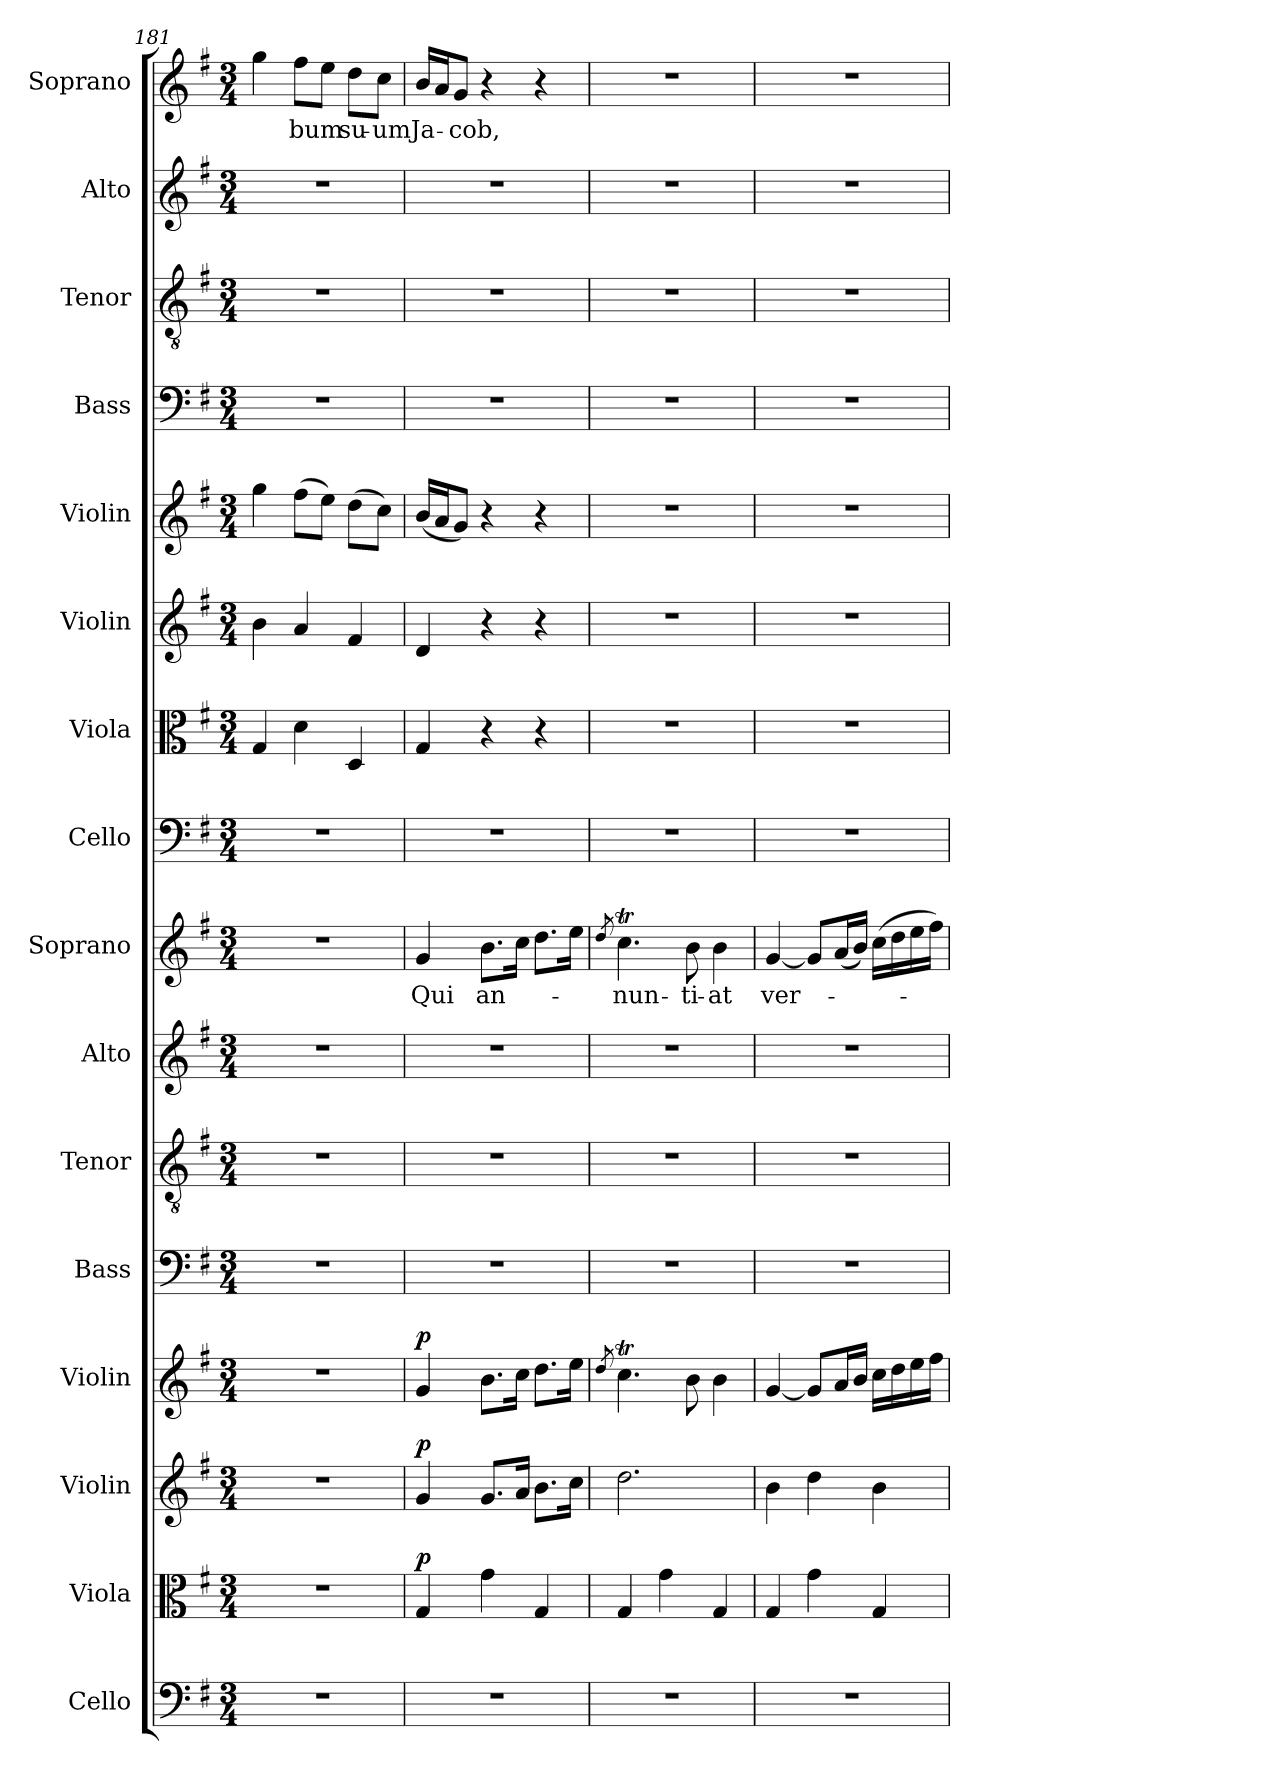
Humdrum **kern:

**kern	**kern	**dynam	**kern	**dynam	**kern	**dynam	**kern	**kern	**kern	**kern	**text	**kern	**kern	**kern	**kern	**kern	**kern	**kern	**kern	**text
*part16	*part15	*part15	*part14	*part14	*part13	*part13	*part12	*part11	*part10	*part9	*part9	*part8	*part7	*part6	*part5	*part4	*part3	*part2	*part1	*part1
*staff16	*staff15	*staff15	*staff14	*staff14	*staff13	*staff13	*staff12	*staff11	*staff10	*staff9	*staff9	*staff8	*staff7	*staff6	*staff5	*staff4	*staff3	*staff2	*staff1	*staff1
*I"Cello	*I"Viola	*	*I"Violin	*	*I"Violin	*	*I"Bass	*I"Tenor	*I"Alto	*I"Soprano	*	*I"Cello	*I"Viola	*I"Violin	*I"Violin	*I"Bass	*I"Tenor	*I"Alto	*I"Soprano	*
*	*I'Vla.	*	*I'Vln.	*	*I'Vln.	*	*I'B	*I'T	*I'A	*I'S	*	*	*I'Vla.	*I'Vln.	*I'Vln.	*I'B	*I'T	*I'A	*I'S	*
*clefF4	*clefC3	*	*clefG2	*	*clefG2	*	*clefF4	*clefGv2	*clefG2	*clefG2	*	*clefF4	*clefC3	*clefG2	*clefG2	*clefF4	*clefGv2	*clefG2	*clefG2	*
*k[f#]	*k[f#]	*	*k[f#]	*	*k[f#]	*	*k[f#]	*k[f#]	*k[f#]	*k[f#]	*	*k[f#]	*k[f#]	*k[f#]	*k[f#]	*k[f#]	*k[f#]	*k[f#]	*k[f#]	*
*e:	*e:	*	*e:	*	*e:	*	*e:	*e:	*e:	*e:	*	*e:	*e:	*e:	*e:	*e:	*e:	*e:	*e:	*
*M3/4	*M3/4	*	*M3/4	*	*M3/4	*	*M3/4	*M3/4	*M3/4	*M3/4	*	*M3/4	*M3/4	*M3/4	*M3/4	*M3/4	*M3/4	*M3/4	*M3/4	*
=181	=181	=181	=181	=181	=181	=181	=181	=181	=181	=181	=181	=181	=181	=181	=181	=181	=181	=181	=181	=181
2.r	2.r	.	2.r	.	2.r	.	2.r	2.r	2.r	2.r	.	2.r	4G/	4b\	4gg\	2.r	2.r	2.r	4gg\	.
!	!	!	!	!	!	!	!	!	!	!	!	!	!	!	!	!	!	!	!	!LO:LY:b
.	.	.	.	.	.	.	.	.	.	.	.	.	4d\	4a/	(>8ff#\L	.	.	.	8ff#\L	-bum
.	.	.	.	.	.	.	.	.	.	.	.	.	.	.	8ee\J)	.	.	.	8ee\J	.
!	!	!	!	!	!	!	!	!	!	!	!	!	!	!	!	!	!	!	!	!LO:LY:b
.	.	.	.	.	.	.	.	.	.	.	.	.	4D/	4f#/	(>8dd\L	.	.	.	8dd\L	su-
!	!	!	!	!	!	!	!	!	!	!	!	!	!	!	!	!	!	!	!	!LO:LY:b
.	.	.	.	.	.	.	.	.	.	.	.	.	.	.	8cc\J)	.	.	.	8cc\J	-um
=182	=182	=182	=182	=182	=182	=182	=182	=182	=182	=182	=182	=182	=182	=182	=182	=182	=182	=182	=182	=182
!	!	!	!	!	!	!	!	!	!	!	!LO:LY:b	!	!	!	!	!	!	!	!	!
!	!	!LO:DY:a	!	!LO:DY:a	!	!LO:DY:a	!	!	!	!	!	!	!	!	!	!	!	!	!	!LO:LY:b
2.r	4G/	p	4g/	p	4g/	p	2.r	2.r	2.r	4g/	Qui	2.r	4G/	4d/	(<16b/LL	2.r	2.r	2.r	16b/LL	Ja-
.	.	.	.	.	.	.	.	.	.	.	.	.	.	.	16a/J	.	.	.	16a/J	.
!	!	!	!	!	!	!	!	!	!	!	!	!	!	!	!	!	!	!	!	!LO:LY:b
.	.	.	.	.	.	.	.	.	.	.	.	.	.	.	8g/J)	.	.	.	8g/J	-cob,
!	!	!	!	!	!	!	!	!	!	!	!LO:LY:b	!	!	!	!	!	!	!	!	!
.	4g\	.	8.g/L	.	8.b\L	.	.	.	.	8.b\L	an-	.	4r	4r	4r	.	.	.	4r	.
.	.	.	16a/Jk	.	16cc\Jk	.	.	.	.	16cc\Jk	.	.	.	.	.	.	.	.	.	.
.	4G/	.	8.b\L	.	8.dd\L	.	.	.	.	8.dd\L	.	.	4r	4r	4r	.	.	.	4r	.
.	.	.	16cc\Jk	.	16ee\Jk	.	.	.	.	16ee\Jk	.	.	.	.	.	.	.	.	.	.
=183	=183	=183	=183	=183	=183	=183	=183	=183	=183	=183	=183	=183	=183	=183	=183	=183	=183	=183	=183	=183
.	.	.	.	.	8qdd/	.	.	.	.	8qdd/	.	.	.	.	.	.	.	.	.	.
!	!	!	!	!	!	!	!	!	!	!	!LO:LY:b	!	!	!	!	!	!	!	!	!
2.r	4G/	.	2.dd\	.	4.ccT\	.	2.r	2.r	2.r	4.ccT\	-nun-	2.r	2.r	2.r	2.r	2.r	2.r	2.r	2.r	.
.	4g\	.	.	.	.	.	.	.	.	.	.	.	.	.	.	.	.	.	.	.
!	!	!	!	!	!	!	!	!	!	!	!LO:LY:b	!	!	!	!	!	!	!	!	!
.	.	.	.	.	8b\	.	.	.	.	8b\	-ti-	.	.	.	.	.	.	.	.	.
!	!	!	!	!	!	!	!	!	!	!	!LO:LY:b	!	!	!	!	!	!	!	!	!
.	4G/	.	.	.	4b\	.	.	.	.	4b\	-at	.	.	.	.	.	.	.	.	.
=184	=184	=184	=184	=184	=184	=184	=184	=184	=184	=184	=184	=184	=184	=184	=184	=184	=184	=184	=184	=184
!	!	!	!	!	!	!	!	!	!	!	!LO:LY:b	!	!	!	!	!	!	!	!	!
2.r	4G/	.	4b\	.	[4g/	.	2.r	2.r	2.r	[4g/	ver-	2.r	2.r	2.r	2.r	2.r	2.r	2.r	2.r	.
.	4g\	.	4dd\	.	8g/L]	.	.	.	.	8g/L]	.	.	.	.	.	.	.	.	.	.
.	.	.	.	.	16a/L	.	.	.	.	(<16a/L	.	.	.	.	.	.	.	.	.	.
.	.	.	.	.	16b/JJ	.	.	.	.	16b/JJ)	.	.	.	.	.	.	.	.	.	.
.	4G/	.	4b\	.	16cc\LL	.	.	.	.	(>16cc\LL	.	.	.	.	.	.	.	.	.	.
.	.	.	.	.	16dd\	.	.	.	.	16dd\	.	.	.	.	.	.	.	.	.	.
.	.	.	.	.	16ee\	.	.	.	.	16ee\	.	.	.	.	.	.	.	.	.	.
.	.	.	.	.	16ff#\JJ	.	.	.	.	16ff#\JJ)	.	.	.	.	.	.	.	.	.	.
=	=	=	=	=	=	=	=	=	=	=	=	=	=	=	=	=	=	=	=	=
*-	*-	*-	*-	*-	*-	*-	*-	*-	*-	*-	*-	*-	*-	*-	*-	*-	*-	*-	*-	*-
